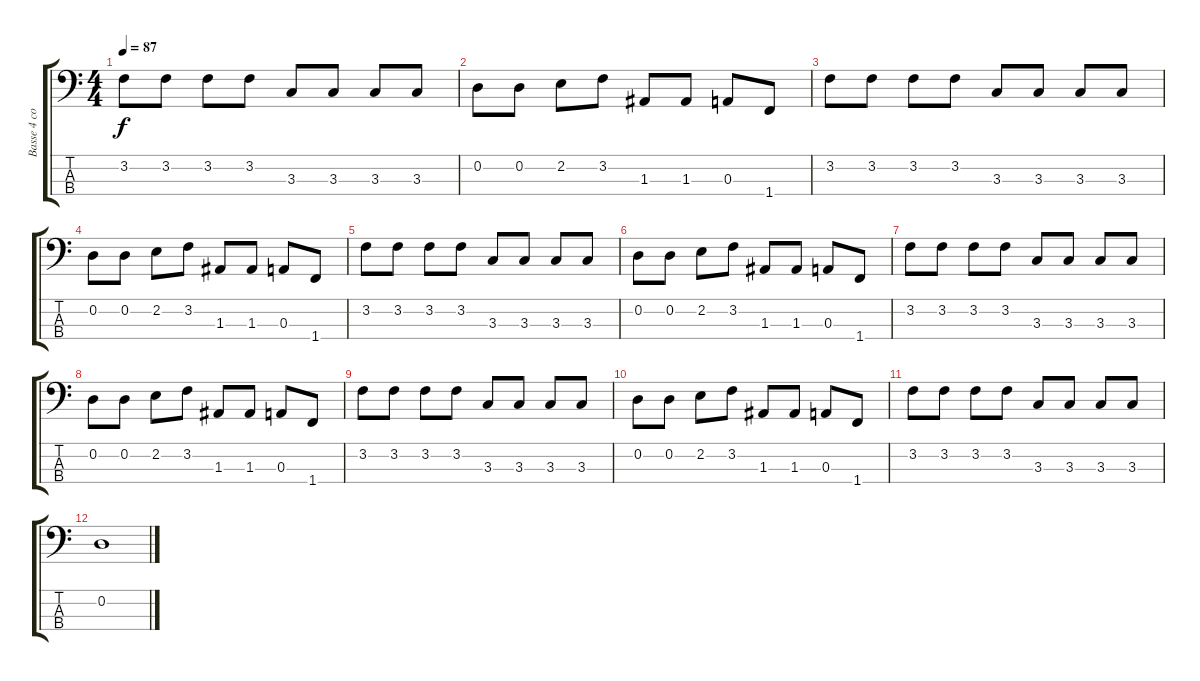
\track ("Basse 4 cordes EADG" "Basse 4 co") {instrument electricbassfinger}
\staff {score tabs}
\tuning (G2 D2 A1 E1) {hide}
\ts (4 4)
\tempo 87
\clef f4
\ks c
3.2.8{dy f} 3.2.8 3.2.8 3.2.8 3.3.8 3.3.8 3.3.8 3.3.8 |
0.2.8 0.2.8 2.2.8 3.2.8 1.3.8 1.3.8 0.3.8 1.4.8 |
3.2.8 3.2.8 3.2.8 3.2.8 3.3.8 3.3.8 3.3.8 3.3.8 |
0.2.8 0.2.8 2.2.8 3.2.8 1.3.8 1.3.8 0.3.8 1.4.8 |
3.2.8 3.2.8 3.2.8 3.2.8 3.3.8 3.3.8 3.3.8 3.3.8 |
0.2.8 0.2.8 2.2.8 3.2.8 1.3.8 1.3.8 0.3.8 1.4.8 |
3.2.8 3.2.8 3.2.8 3.2.8 3.3.8 3.3.8 3.3.8 3.3.8 |
0.2.8 0.2.8 2.2.8 3.2.8 1.3.8 1.3.8 0.3.8 1.4.8 |
3.2.8 3.2.8 3.2.8 3.2.8 3.3.8 3.3.8 3.3.8 3.3.8 |
0.2.8 0.2.8 2.2.8 3.2.8 1.3.8 1.3.8 0.3.8 1.4.8 |
3.2.8 3.2.8 3.2.8 3.2.8 3.3.8 3.3.8 3.3.8 3.3.8 |
0.2.1
